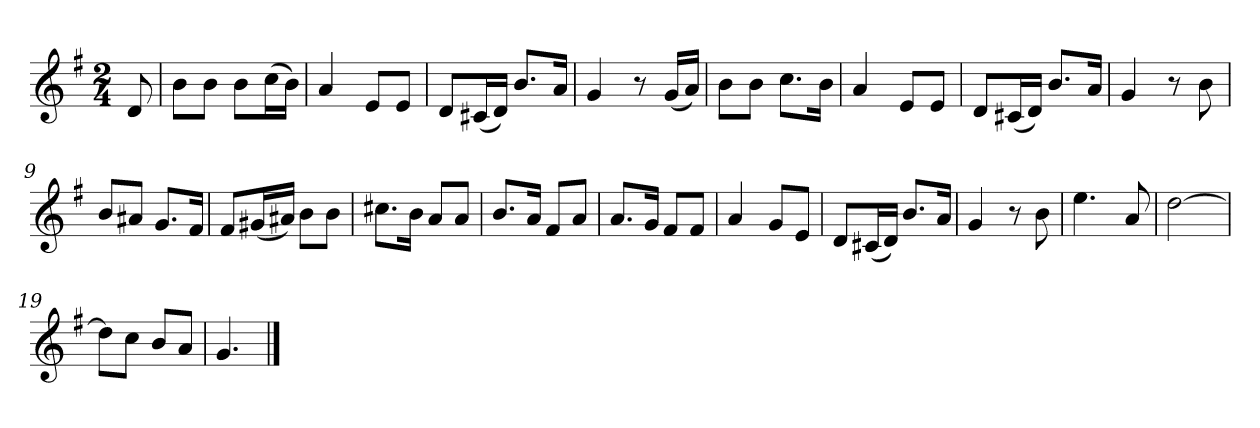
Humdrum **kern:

**kern
*part1
*staff1
*k[f#]
*M2/4
*MM120
=
8d
=1
8bL
8bJ
8bL
(16ccL
16bJJ)
=2
4a
8eL
8eJ
=3
8dL
(16c#XL
16dJJ)
8.bL
16aJk
=4
4g
8r
(16gLL
16aJJ)
=5
8bL
8bJ
8.ccL
16bJk
=6
4a
8eL
8eJ
=7
8dL
(16c#XL
16dJJ)
8.bL
16aJk
=8
4g
8r
8b
=9
8bL
8a#XJ
8.gL
16f#Jk
=10
8f#L
(16g#XL
16a#XJJ)
8bL
8bJ
=11
8.cc#XL
16bJk
8aL
8aJ
=12
8.bL
16aJk
8f#L
8aJ
=13
8.aL
16gJk
8f#L
8f#J
=14
4a
8gL
8eJ
=15
8dL
(16c#XL
16dJJ)
8.bL
16aJk
=16
4g
8r
8b
=17
4.ee
8a
=18
[2dd
=19
8ddL]
8ccJ
8bL
8aJ
=20
4.g
==
*-
